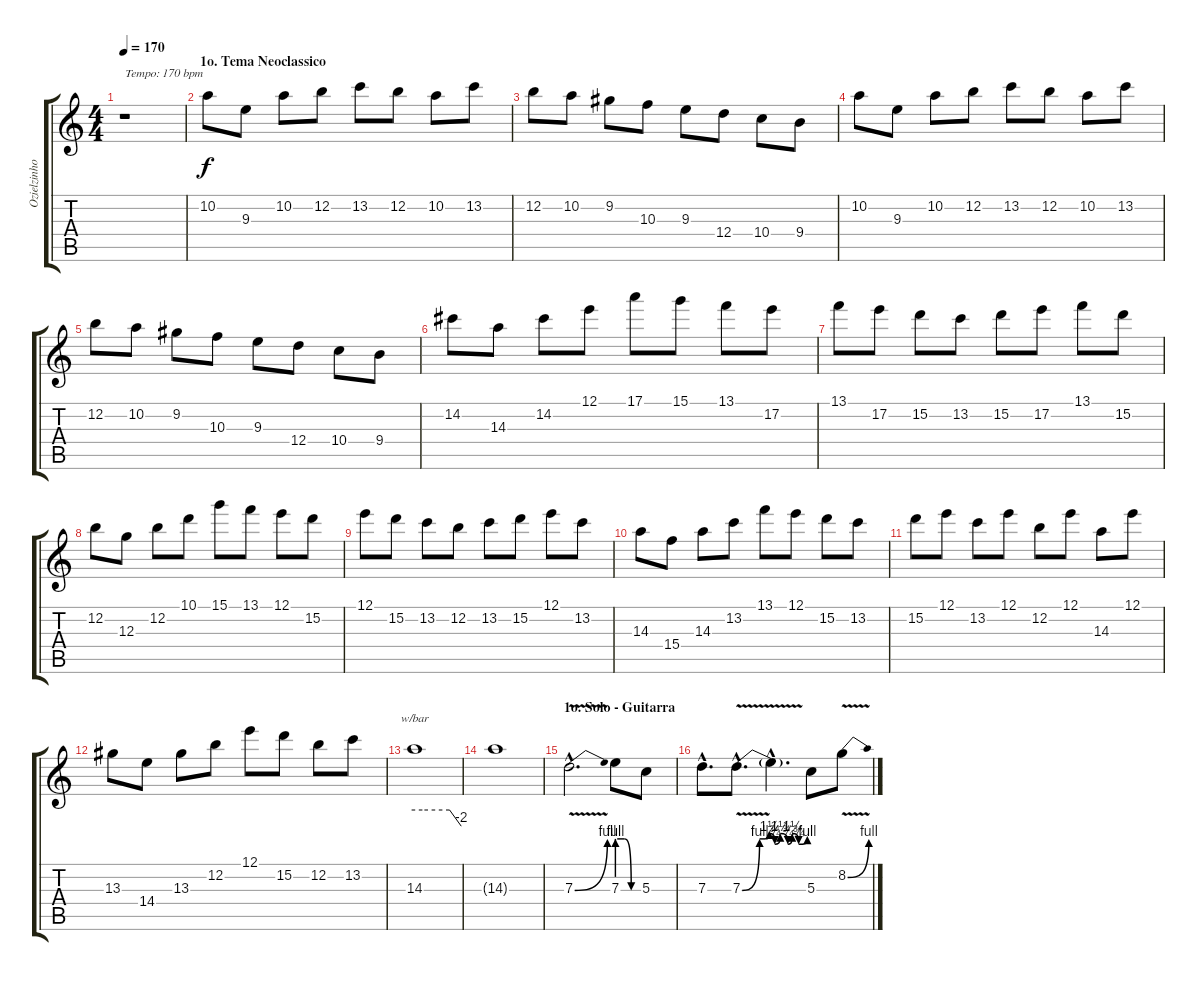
\track ("Ozielzinho" "Ozielzinho") {instrument overdrivenguitar}
\staff {score tabs}
\tuning (E4 B3 G3 D3 A2 E2) {hide}
\ts (4 4)
\tempo 170
\clef g2
\ks c
r.1{txt "Tempo: 170 bpm" dy f instrument overdrivenguitar} |
\section ("" "1o. Tema Neoclassico")
10.2.8 9.3.8 10.2.8 12.2.8 13.2.8 12.2.8 10.2.8 13.2.8 |
12.2.8 10.2.8 9.2.8 10.3.8 9.3.8 12.4.8 10.4.8 9.4.8 |
10.2.8 9.3.8 10.2.8 12.2.8 13.2.8 12.2.8 10.2.8 13.2.8 |
12.2.8 10.2.8 9.2.8 10.3.8 9.3.8 12.4.8 10.4.8 9.4.8 |
14.2.8 14.3.8 14.2.8 12.1.8 17.1.8 15.1.8 13.1.8 17.2.8 |
13.1.8 17.2.8 15.2.8 13.2.8 15.2.8 17.2.8 13.1.8 15.2.8 |
12.2.8 12.3.8 12.2.8 10.1.8 15.1.8 13.1.8 12.1.8 15.2.8 |
12.1.8 15.2.8 13.2.8 12.2.8 13.2.8 15.2.8 12.1.8 13.2.8 |
14.3.8 15.4.8 14.3.8 13.2.8 13.1.8 12.1.8 15.2.8 13.2.8 |
15.2.8 12.1.8 13.2.8 12.1.8 12.2.8 12.1.8 14.3.8 12.1.8 |
13.3.8 14.4.8 13.3.8 12.2.8 12.1.8 15.2.8 12.2.8 13.2.8 |
14.3.1{tbe (custom default 0 0 10 0 45 0 60 -8)} |
14.3{t}.1 |
\section ("" "1o. Solo - Guitarra")
7.3{be (bend 0 0 60 4) v hac}.2{d} 7.3{be (custom 0 4 20 4 40 0 60 0)}.8 5.3.8 |
7.3{hac}.8{d} 7.3{be (custom 0 0 16 4 21 4 25 5 30 3 35 5 42 3 46 5 52 3 60 4) v hac}.8{d} 7.3{hac t}.4{d} 5.3.8 8.2{be (bend 0 0 60 4) v}.8
